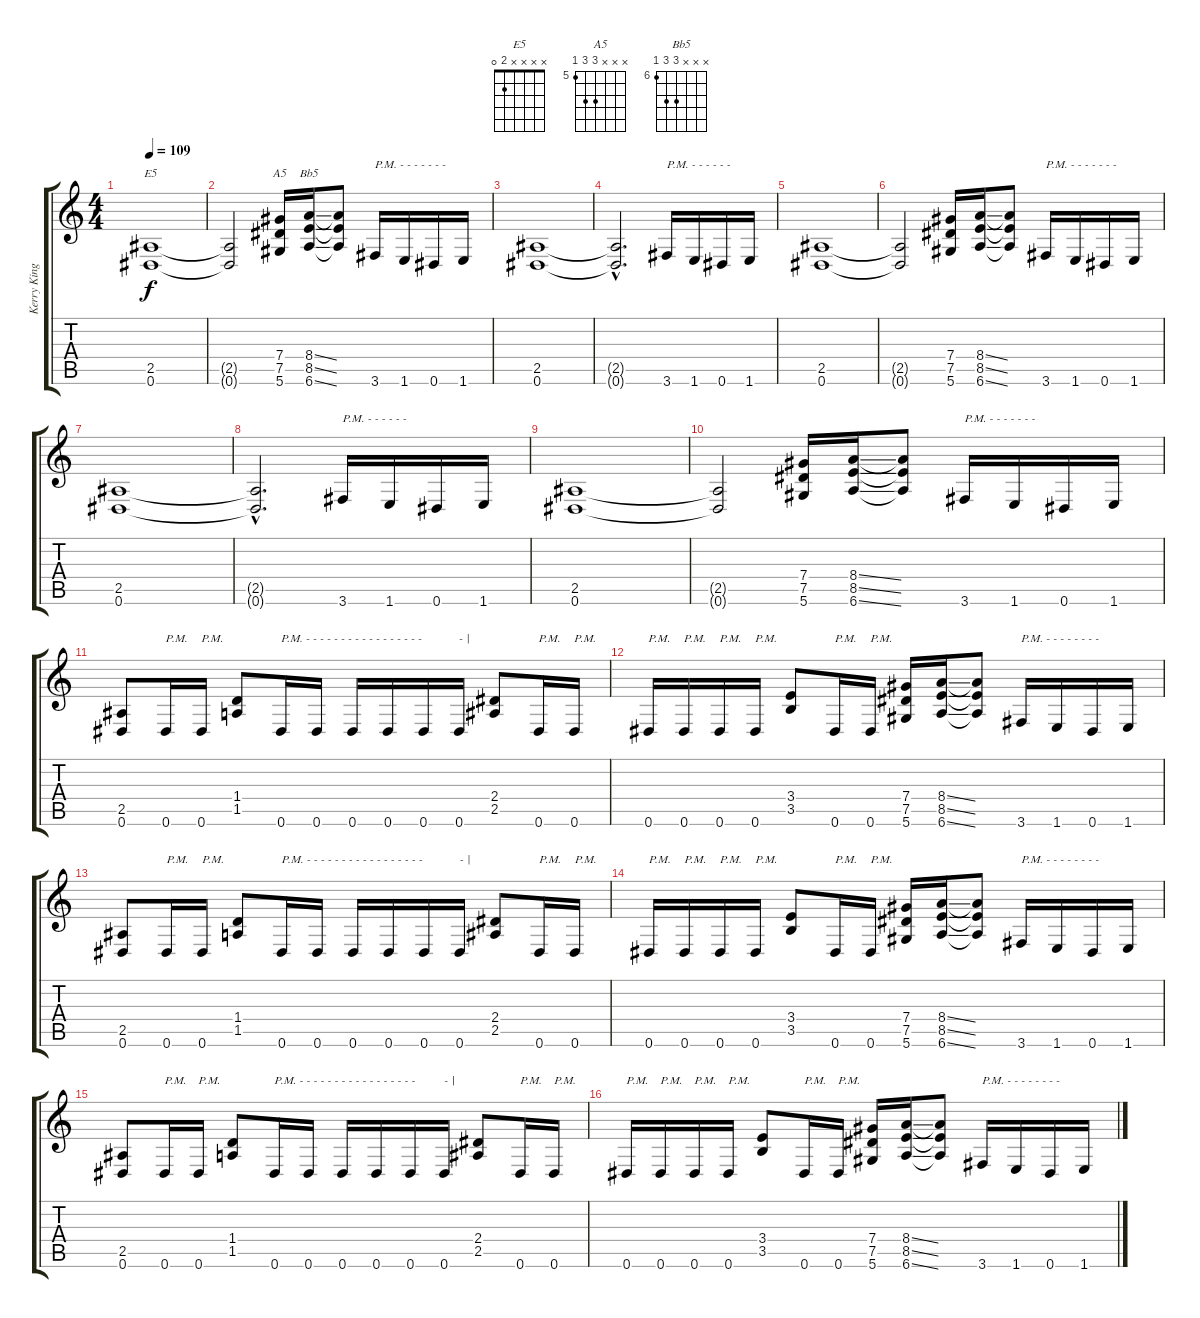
\track ("Kerry King" "Kerry King") {instrument distortionguitar}
\staff {score tabs}
\tuning (Eb4 Bb3 Gb3 Db3 Ab2 Eb2) {hide}
\chord ("E5" x x x x 2 0)
\chord ("A5" x x x 7 7 5) {firstfret 5}
\chord ("Bb5" x x x 8 8 6) {firstfret 6}
\ts (4 4)
\tempo 109
\clef g2
\ks c
(2.5 0.6).1{ch "E5" dy f} |
(2.5{t} 0.6{t}).2 (7.4 7.5 5.6).16{ch "A5"} (8.4{ss} 8.5{ss} 6.6{ss}).16{ch "Bb5"} (8.4{t} 8.5{t} 6.6{t}).8 3.6.16{txt "P.M. - - - - - - - "} 1.6.16 0.6.16 1.6.16 |
(2.5 0.6).1 |
(2.5{hac t} 0.6{hac t}).2{d} 3.6.16{txt "P.M. - - - - - -"} 1.6.16 0.6.16 1.6.16 |
(2.5 0.6).1 |
(2.5{t} 0.6{t}).2 (7.4 7.5 5.6).16 (8.4{ss} 8.5{ss} 6.6{ss}).16 (8.4{t} 8.5{t} 6.6{t}).8 3.6.16{txt "P.M. - - - - - - - "} 1.6.16 0.6.16 1.6.16 |
(2.5 0.6).1 |
(2.5{hac t} 0.6{hac t}).2{d} 3.6.16{txt "P.M. - - - - - -"} 1.6.16 0.6.16 1.6.16 |
(2.5 0.6).1 |
(2.5{t} 0.6{t}).2 (7.4 7.5 5.6).16 (8.4{ss} 8.5{ss} 6.6{ss}).16 (8.4{t} 8.5{t} 6.6{t}).8 3.6.16{txt "P.M. - - - - - - - "} 1.6.16 0.6.16 1.6.16 |
(2.5 0.6).8 0.6.16{txt "P.M."} 0.6.16{txt "P.M."} (1.4 1.5).8 0.6.16{txt "P.M. - - - - - - - - - - - - - - - - - "} 0.6.16 0.6.16 0.6.16 0.6.16 0.6.16{txt "- |"} (2.4 2.5).8 0.6.16{txt "P.M."} 0.6.16{txt "P.M."} |
0.6.16{txt "P.M."} 0.6.16{txt "P.M."} 0.6.16{txt "P.M."} 0.6.16{txt "P.M."} (3.4 3.5).8 0.6.16{txt "P.M."} 0.6.16{txt "P.M."} (7.4 7.5 5.6).16 (8.4{ss} 8.5{ss} 6.6{ss}).16 (8.4{t} 8.5{t} 6.6{t}).8 3.6.16{txt "P.M. - - - - - - - -"} 1.6.16 0.6.16 1.6.16 |
(2.5 0.6).8 0.6.16{txt "P.M."} 0.6.16{txt "P.M."} (1.4 1.5).8 0.6.16{txt "P.M. - - - - - - - - - - - - - - - - - "} 0.6.16 0.6.16 0.6.16 0.6.16 0.6.16{txt "- |"} (2.4 2.5).8 0.6.16{txt "P.M."} 0.6.16{txt "P.M."} |
0.6.16{txt "P.M."} 0.6.16{txt "P.M."} 0.6.16{txt "P.M."} 0.6.16{txt "P.M."} (3.4 3.5).8 0.6.16{txt "P.M."} 0.6.16{txt "P.M."} (7.4 7.5 5.6).16 (8.4{ss} 8.5{ss} 6.6{ss}).16 (8.4{t} 8.5{t} 6.6{t}).8 3.6.16{txt "P.M. - - - - - - - -"} 1.6.16 0.6.16 1.6.16 |
(2.5 0.6).8 0.6.16{txt "P.M."} 0.6.16{txt "P.M."} (1.4 1.5).8 0.6.16{txt "P.M. - - - - - - - - - - - - - - - - - "} 0.6.16 0.6.16 0.6.16 0.6.16 0.6.16{txt "- |"} (2.4 2.5).8 0.6.16{txt "P.M."} 0.6.16{txt "P.M."} |
0.6.16{txt "P.M."} 0.6.16{txt "P.M."} 0.6.16{txt "P.M."} 0.6.16{txt "P.M."} (3.4 3.5).8 0.6.16{txt "P.M."} 0.6.16{txt "P.M."} (7.4 7.5 5.6).16 (8.4{ss} 8.5{ss} 6.6{ss}).16 (8.4{t} 8.5{t} 6.6{t}).8 3.6.16{txt "P.M. - - - - - - - -"} 1.6.16 0.6.16 1.6.16
